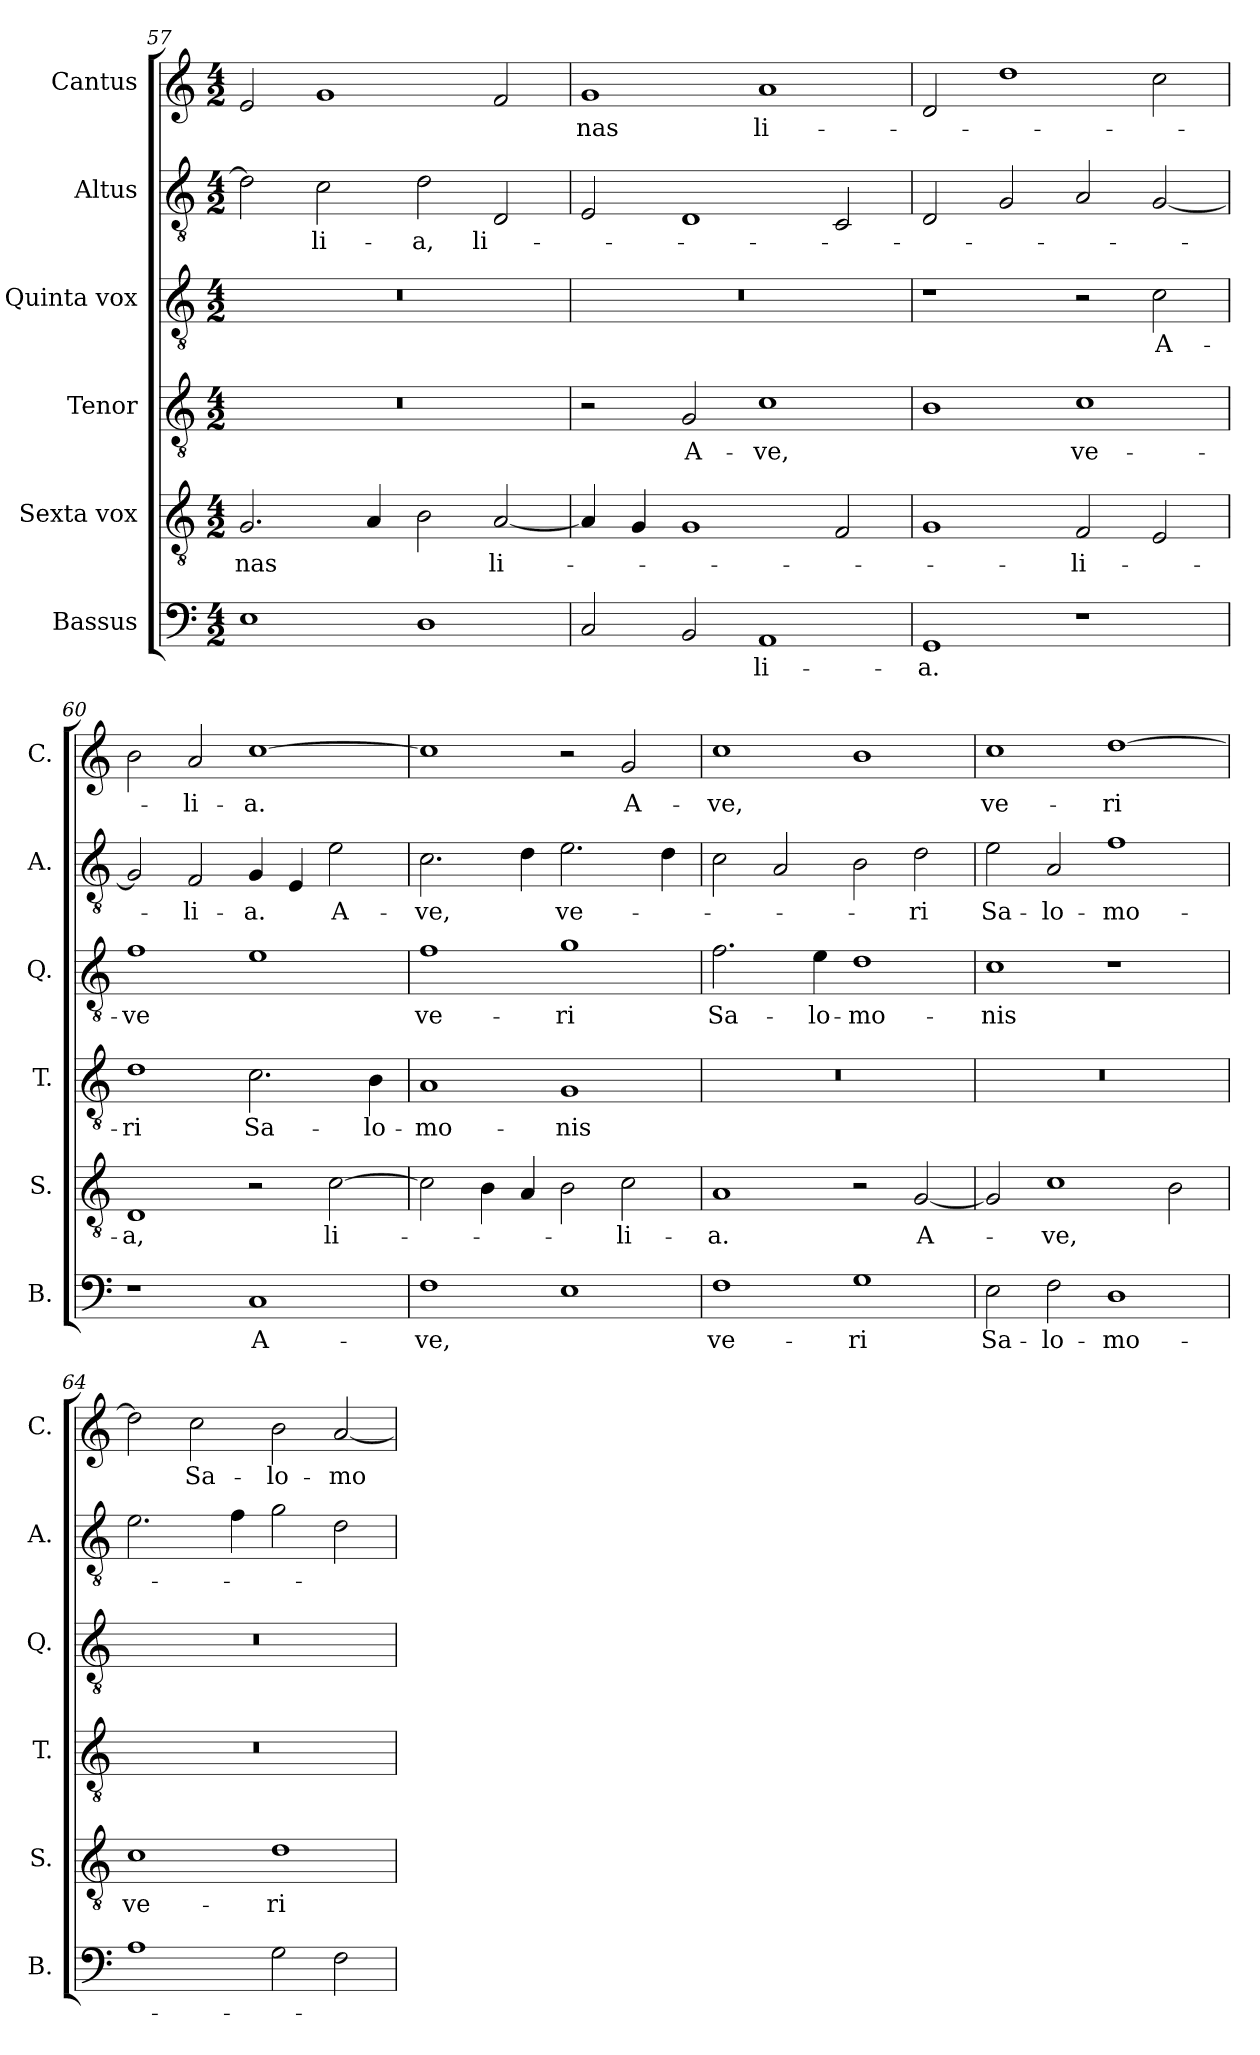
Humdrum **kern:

**kern	**text	**kern	**text	**kern	**text	**kern	**text	**kern	**text	**kern	**text
*part6	*part6	*part5	*part5	*part4	*part4	*part3	*part3	*part2	*part2	*part1	*part1
*staff6	*staff6	*staff5	*staff5	*staff4	*staff4	*staff3	*staff3	*staff2	*staff2	*staff1	*staff1
*I"Bassus	*	*I"Sexta vox	*	*I"Tenor	*	*I"Quinta vox	*	*I"Altus	*	*I"Cantus	*
*I'B.	*	*I'S.	*	*I'T.	*	*I'Q.	*	*I'A.	*	*I'C.	*
!!LO:LB:g=z
*clefF4	*	*clefGv2	*	*clefGv2	*	*clefGv2	*	*clefGv2	*	*clefG2	*
*k[]	*	*k[]	*	*k[]	*	*k[]	*	*k[]	*	*k[]	*
*M4/2	*	*M4/2	*	*M4/2	*	*M4/2	*	*M4/2	*	*M4/2	*
=57	=57	=57	=57	=57	=57	=57	=57	=57	=57	=57	=57
!	!	!	!LO:LY:b	!	!	!	!	!	!	!	!
1E	.	2.G/	-nas	0r	.	0r	.	2d\]	.	2e/	.
!	!	!	!	!	!	!	!	!	!LO:LY:b	!	!
.	.	.	.	.	.	.	.	2c\	-li-	1g	.
.	.	4A/	.	.	.	.	.	.	.	.	.
!	!	!	!	!	!	!	!	!	!LO:LY:b	!	!
1D	.	2B\	.	.	.	.	.	2d\	-a,	.	.
!	!	!	!LO:LY:b	!	!	!	!	!	!LO:LY:b	!	!
.	.	[2A/	li-	.	.	.	.	2D/	li-	2f/	.
=58	=58	=58	=58	=58	=58	=58	=58	=58	=58	=58	=58
!	!	!	!	!	!	!	!	!	!	!	!LO:LY:b
2C/	.	4A/]	.	2r	.	0r	.	2E/	.	1g	-nas
.	.	4G/	.	.	.	.	.	.	.	.	.
!	!	!	!	!	!LO:LY:b	!	!	!	!	!	!
2BB/	.	1G	.	2G/	A-	.	.	1D	.	.	.
!	!LO:LY:b	!	!	!	!LO:LY:b	!	!	!	!	!	!LO:LY:b
1AA	-li-	.	.	1c	-ve,	.	.	.	.	1a	li-
.	.	2F/	.	.	.	.	.	2C/	.	.	.
=59	=59	=59	=59	=59	=59	=59	=59	=59	=59	=59	=59
!	!LO:LY:b	!	!	!	!	!	!	!	!	!	!
1GG	-a.	1G	.	1B	.	1r	.	2D/	.	2d/	.
.	.	.	.	.	.	.	.	2G/	.	1dd	.
!	!	!	!LO:LY:b	!	!LO:LY:b	!	!	!	!	!	!
1r	.	2F/	-li-	1c	ve-	2r	.	2A/	.	.	.
!	!	!	!	!	!	!	!LO:LY:b	!	!	!	!
.	.	2E/	.	.	.	2c\	A-	[2G/	.	2cc\	.
=60	=60	=60	=60	=60	=60	=60	=60	=60	=60	=60	=60
!	!	!	!LO:LY:b	!	!LO:LY:b	!	!LO:LY:b	!	!	!	!
1r	.	1D	-a,	1d	-ri	1f	-ve	2G/]	.	2b\	.
!	!	!	!	!	!	!	!	!	!LO:LY:b	!	!LO:LY:b
.	.	.	.	.	.	.	.	2F/	-li-	2a/	-li-
!	!LO:LY:b	!	!	!	!LO:LY:b	!	!	!	!LO:LY:b	!	!LO:LY:b
1C	A-	2r	.	2.c\	Sa-	1e	.	4G/	-a.	[1cc	-a.
.	.	.	.	.	.	.	.	4E/	.	.	.
!	!	!	!LO:LY:b	!	!	!	!	!	!LO:LY:b	!	!
.	.	[2c\	li-	.	.	.	.	2e\	A-	.	.
!	!	!	!	!	!LO:LY:b	!	!	!	!	!	!
.	.	.	.	4B\	-lo-	.	.	.	.	.	.
=61	=61	=61	=61	=61	=61	=61	=61	=61	=61	=61	=61
!	!LO:LY:b	!	!	!	!LO:LY:b	!	!LO:LY:b	!	!LO:LY:b	!	!
1F	-ve,	2c\]	.	1A	-mo-	1f	ve-	2.c\	-ve,	1cc]	.
.	.	4B\	.	.	.	.	.	.	.	.	.
.	.	4A/	.	.	.	.	.	4d\	.	.	.
!	!	!	!	!	!LO:LY:b	!	!LO:LY:b	!	!LO:LY:b	!	!
1E	.	2B\	.	1G	-nis	1g	-ri	2.e\	ve-	2r	.
!	!	!	!LO:LY:b	!	!	!	!	!	!	!	!LO:LY:b
.	.	2c\	-li-	.	.	.	.	.	.	2g/	A-
.	.	.	.	.	.	.	.	4d\	.	.	.
=62	=62	=62	=62	=62	=62	=62	=62	=62	=62	=62	=62
!	!LO:LY:b	!	!LO:LY:b	!	!	!	!LO:LY:b	!	!	!	!LO:LY:b
1F	ve-	1A	-a.	0r	.	2.f\	Sa-	2c\	.	1cc	-ve,
.	.	.	.	.	.	.	.	2A/	.	.	.
!	!	!	!	!	!	!	!LO:LY:b	!	!	!	!
.	.	.	.	.	.	4e\	-lo-	.	.	.	.
!	!LO:LY:b	!	!	!	!	!	!LO:LY:b	!	!	!	!
1G	-ri	2r	.	.	.	1d	-mo-	2B\	.	1b	.
!	!	!	!LO:LY:b	!	!	!	!	!	!LO:LY:b	!	!
.	.	[2G/	A-	.	.	.	.	2d\	-ri	.	.
=63	=63	=63	=63	=63	=63	=63	=63	=63	=63	=63	=63
!	!LO:LY:b	!	!	!	!	!	!LO:LY:b	!	!LO:LY:b	!	!LO:LY:b
2E\	Sa-	2G/]	.	0r	.	1c	-nis	2e\	Sa-	1cc	ve-
!	!LO:LY:b	!	!LO:LY:b	!	!	!	!	!	!LO:LY:b	!	!
2F\	-lo-	1c	-ve,	.	.	.	.	2A/	-lo-	.	.
!	!LO:LY:b	!	!	!	!	!	!	!	!LO:LY:b	!	!LO:LY:b
1D	-mo-	.	.	.	.	1r	.	1f	-mo-	[1dd	-ri
.	.	2B\	.	.	.	.	.	.	.	.	.
!!LO:PB:g=z
=64	=64	=64	=64	=64	=64	=64	=64	=64	=64	=64	=64
!	!	!	!LO:LY:b	!	!	!	!	!	!	!	!
1A	.	1c	-ve-	0r	.	0r	.	2.e\	.	2dd\]	.
!	!	!	!	!	!	!	!	!	!	!	!LO:LY:b
.	.	.	.	.	.	.	.	.	.	2cc\	Sa-
.	.	.	.	.	.	.	.	4f\	.	.	.
!	!	!	!LO:LY:b	!	!	!	!	!	!	!	!LO:LY:b
2G\	.	1d	-ri	.	.	.	.	2g\	.	2b\	-lo-
!	!	!	!	!	!	!	!	!	!	!	!LO:LY:b
2F\	.	.	.	.	.	.	.	2d\	.	[2a/	-mo-
=	=	=	=	=	=	=	=	=	=	=	=
*-	*-	*-	*-	*-	*-	*-	*-	*-	*-	*-	*-
